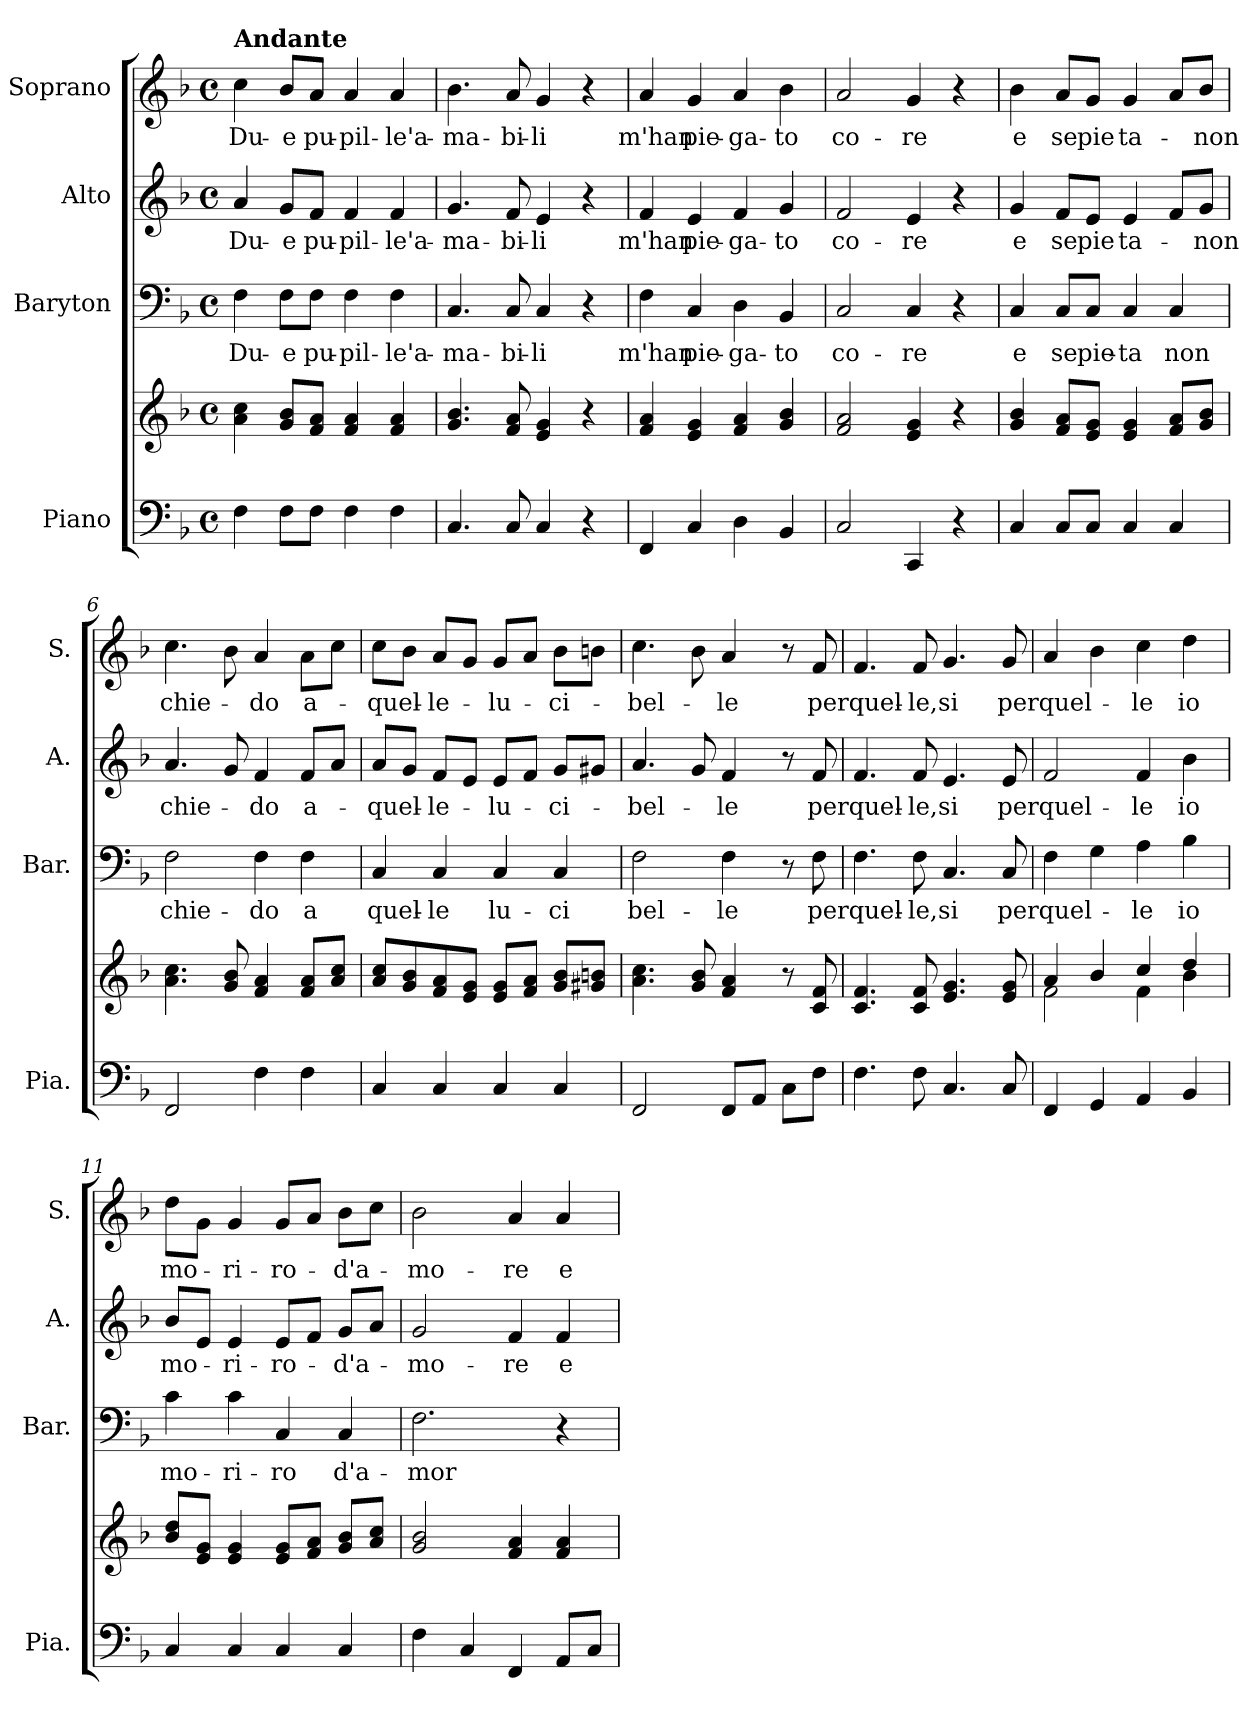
**kern	**kern	**kern	**text	**kern	**text	**kern	**text
*part4	*part4	*part3	*part3	*part2	*part2	*part1	*part1
*staff5	*staff4	*staff3	*staff3	*staff2	*staff2	*staff1	*staff1
*I"Piano	*	*I"Baryton	*	*I"Alto	*	*I"Soprano	*
*I'Pia.	*	*I'Bar.	*	*I'A.	*	*I'S.	*
*clefF4	*clefG2	*clefF4	*	*clefG2	*	*clefG2	*
*k[b-]	*k[b-]	*k[b-]	*	*k[b-]	*	*k[b-]	*
*M4/4	*M4/4	*M4/4	*	*M4/4	*	*M4/4	*
*met(c)	*met(c)	*met(c)	*	*met(c)	*	*met(c)	*
=1	=1	=1	=1	=1	=1	=1	=1
!	!	!	!	!	!	!LO:TX:a:B:t=Andante	!
!	!	!	!LO:LY:b	!	!LO:LY:b	!	!LO:LY:b
4F\	4a\ 4cc\	4F\	Du-	4a/	Du-	4cc\	Du-
!	!	!	!LO:LY:b	!	!LO:LY:b	!	!LO:LY:b
8F\L	8g/ 8b-/L	8F\L	-e	8g/L	-e	8b-/L	-e
!	!	!	!LO:LY:b	!	!LO:LY:b	!	!LO:LY:b
8F\J	8f/ 8a/J	8F\J	pu-	8f/J	pu-	8a/J	pu-
!	!	!	!LO:LY:b	!	!LO:LY:b	!	!LO:LY:b
4F\	4f/ 4a/	4F\	-pil-	4f/	-pil-	4a/	-pil-
!	!	!	!LO:LY:b	!	!LO:LY:b	!	!LO:LY:b
4F\	4f/ 4a/	4F\	-le'a-	4f/	-le'a-	4a/	-le'a-
=2	=2	=2	=2	=2	=2	=2	=2
!	!	!	!LO:LY:b	!	!LO:LY:b	!	!LO:LY:b
4.C/	4.g/ 4.b-/	4.C/	-ma-	4.g/	-ma-	4.b-\	-ma-
!	!	!	!LO:LY:b	!	!LO:LY:b	!	!LO:LY:b
8C/	8f/ 8a/	8C/	-bi-	8f/	-bi-	8a/	-bi-
!	!	!	!LO:LY:b	!	!LO:LY:b	!	!LO:LY:b
4C/	4e/ 4g/	4C/	-li	4e/	-li	4g/	-li
4r	4r	4r	.	4r	.	4r	.
=3	=3	=3	=3	=3	=3	=3	=3
!	!	!	!LO:LY:b	!	!LO:LY:b	!	!LO:LY:b
4FF/	4f/ 4a/	4F\	m'han	4f/	m'han	4a/	m'han
!	!	!	!LO:LY:b	!	!LO:LY:b	!	!LO:LY:b
4C/	4e/ 4g/	4C/	pie-	4e/	pie-	4g/	pie-
!	!	!	!LO:LY:b	!	!LO:LY:b	!	!LO:LY:b
4D\	4f/ 4a/	4D\	-ga-	4f/	-ga-	4a/	-ga-
!	!	!	!LO:LY:b	!	!LO:LY:b	!	!LO:LY:b
4BB-/	4g/ 4b-/	4BB-/	-to	4g/	-to	4b-\	-to
=4	=4	=4	=4	=4	=4	=4	=4
!	!	!	!LO:LY:b	!	!LO:LY:b	!	!LO:LY:b
2C/	2f/ 2a/	2C/	co-	2f/	co-	2a/	co-
!	!	!	!LO:LY:b	!	!LO:LY:b	!	!LO:LY:b
4CC/	4e/ 4g/	4C/	-re	4e/	-re	4g/	-re
4r	4r	4r	.	4r	.	4r	.
!!LO:LB:g=z
=5	=5	=5	=5	=5	=5	=5	=5
!	!	!	!LO:LY:b	!	!LO:LY:b	!	!LO:LY:b
4C/	4g/ 4b-/	4C/	e	4g/	e	4b-\	e
!	!	!	!LO:LY:b	!	!LO:LY:b	!	!LO:LY:b
8C/L	8f/ 8a/L	8C/L	se	8f/L	se	8a/L	se
!	!	!	!LO:LY:b	!	!LO:LY:b	!	!LO:LY:b
8C/J	8e/ 8g/J	8C/J	pie-	8e/J	pie	8g/J	pie
!	!	!	!LO:LY:b	!	!LO:LY:b	!	!LO:LY:b
4C/	4e/ 4g/	4C/	-ta	4e/	ta-	4g/	ta-
!	!	!	!LO:LY:b	!	!	!	!
4C/	8f/ 8a/L	4C/	non	8f/L	.	8a/L	.
!	!	!	!	!	!LO:LY:b	!	!LO:LY:b
.	8g/ 8b-/J	.	.	8g/J	-non	8b-/J	-non
=6	=6	=6	=6	=6	=6	=6	=6
!	!	!	!LO:LY:b	!	!LO:LY:b	!	!LO:LY:b
2FF/	4.a\ 4.cc\	2F\	chie-	4.a/	chie-	4.cc\	chie-
.	8g/ 8b-/	.	.	8g/	.	8b-\	.
!	!	!	!LO:LY:b	!	!LO:LY:b	!	!LO:LY:b
4F\	4f/ 4a/	4F\	-do	4f/	-do	4a/	-do
!	!	!	!LO:LY:b	!	!LO:LY:b	!	!LO:LY:b
4F\	8f/ 8a/L	4F\	a	8f/L	a-	8a\L	a-
.	8a/ 8cc/J	.	.	8a/J	.	8cc\J	.
=7	=7	=7	=7	=7	=7	=7	=7
!	!	!	!LO:LY:b	!	!LO:LY:b	!	!LO:LY:b
4C/	8a/ 8cc/L	4C/	quel-	8a/L	-quel-	8cc\L	-quel-
.	8g/ 8b-/	.	.	8g/J	.	8b-\J	.
!	!	!	!LO:LY:b	!	!LO:LY:b	!	!LO:LY:b
4C/	8f/ 8a/	4C/	-le	8f/L	-le-	8a/L	-le-
.	8e/ 8g/J	.	.	8e/J	.	8g/J	.
!	!	!	!LO:LY:b	!	!LO:LY:b	!	!LO:LY:b
4C/	8e/ 8g/L	4C/	lu-	8e/L	-lu-	8g/L	-lu-
.	8f/ 8a/J	.	.	8f/J	.	8a/J	.
!	!	!	!LO:LY:b	!	!LO:LY:b	!	!LO:LY:b
4C/	8g/ 8b-/L	4C/	-ci	8g/L	-ci-	8b-\L	-ci-
.	8g#X/ 8bn/J	.	.	8g#X/J	.	8bn\J	.
=8	=8	=8	=8	=8	=8	=8	=8
!	!	!	!LO:LY:b	!	!LO:LY:b	!	!LO:LY:b
2FF/	4.a\ 4.cc\	2F\	bel-	4.a/	-bel-	4.cc\	-bel-
.	8g/ 8b-/	.	.	8g/	.	8b-\	.
!	!	!	!LO:LY:b	!	!LO:LY:b	!	!LO:LY:b
8FF/L	4f/ 4a/	4F\	-le	4f/	-le	4a/	-le
8AA/J	.	.	.	.	.	.	.
8C\L	8r	8r	.	8r	.	8r	.
!	!	!	!LO:LY:b	!	!LO:LY:b	!	!LO:LY:b
8F\J	8c/ 8f/	8F\	per	8f/	per	8f/	per
!!LO:PB:g=z
=9	=9	=9	=9	=9	=9	=9	=9
!	!	!	!LO:LY:b	!	!LO:LY:b	!	!LO:LY:b
4.F\	4.c/ 4.f/	4.F\	quel-	4.f/	quel-	4.f/	quel-
!	!	!	!LO:LY:b	!	!LO:LY:b	!	!LO:LY:b
8F\	8c/ 8f/	8F\	-le,	8f/	-le,	8f/	-le,
!	!	!	!LO:LY:b	!	!LO:LY:b	!	!LO:LY:b
4.C/	4.e/ 4.g/	4.C/	si	4.e/	si	4.g/	si
!	!	!	!LO:LY:b	!	!LO:LY:b	!	!LO:LY:b
8C/	8e/ 8g/	8C/	per	8e/	per	8g/	per
=10	=10	=10	=10	=10	=10	=10	=10
*	*^	*	*	*	*	*	*
!	!	!	!	!LO:LY:b	!	!LO:LY:b	!	!LO:LY:b
4FF/	4a/	2f\	4F\	quel-	2f/	quel-	4a/	quel-
4GG/	4b-/	.	4G\	.	.	.	4b-\	.
!	!	!	!	!LO:LY:b	!	!LO:LY:b	!	!LO:LY:b
4AA/	4cc/	4f\	4A\	-le	4f/	-le	4cc\	-le
!	!	!	!	!LO:LY:b	!	!LO:LY:b	!	!LO:LY:b
4BB-/	4dd/	4b-\	4B-\	io	4b-\	io	4dd\	io
=11	=11	=11	=11	=11	=11	=11	=11	=11
!	!	!	!	!LO:LY:b	!	!LO:LY:b	!	!LO:LY:b
*	*v	*v	*	*	*	*	*	*
4C/	8b-/ 8dd/L	4c\	mo-	8b-/L	mo-	8dd\L	mo-
.	8e/ 8g/J	.	.	8e/J	.	8g\J	.
!	!	!	!LO:LY:b	!	!LO:LY:b	!	!LO:LY:b
4C/	4e/ 4g/	4c\	-ri-	4e/	-ri-	4g/	-ri-
!	!	!	!LO:LY:b	!	!LO:LY:b	!	!LO:LY:b
4C/	8e/ 8g/L	4C/	-ro	8e/L	-ro-	8g/L	-ro-
.	8f/ 8a/J	.	.	8f/J	.	8a/J	.
!	!	!	!LO:LY:b	!	!LO:LY:b	!	!LO:LY:b
4C/	8g/ 8b-/L	4C/	d'a-	8g/L	-d'a-	8b-\L	-d'a-
.	8a/ 8cc/J	.	.	8a/J	.	8cc\J	.
=12	=12	=12	=12	=12	=12	=12	=12
!	!	!	!LO:LY:b	!	!LO:LY:b	!	!LO:LY:b
4F\	2g/ 2b-/	2.F\	-mor	2g/	-mo-	2b-\	-mo-
4C/	.	.	.	.	.	.	.
!	!	!	!	!	!LO:LY:b	!	!LO:LY:b
4FF/	4f/ 4a/	.	.	4f/	-re	4a/	-re
!	!	!	!	!	!LO:LY:b	!	!LO:LY:b
8AA/L	4f/ 4a/	4r	.	4f/	e	4a/	e
8C/J	.	.	.	.	.	.	.
=	=	=	=	=	=	=	=
*-	*-	*-	*-	*-	*-	*-	*-
